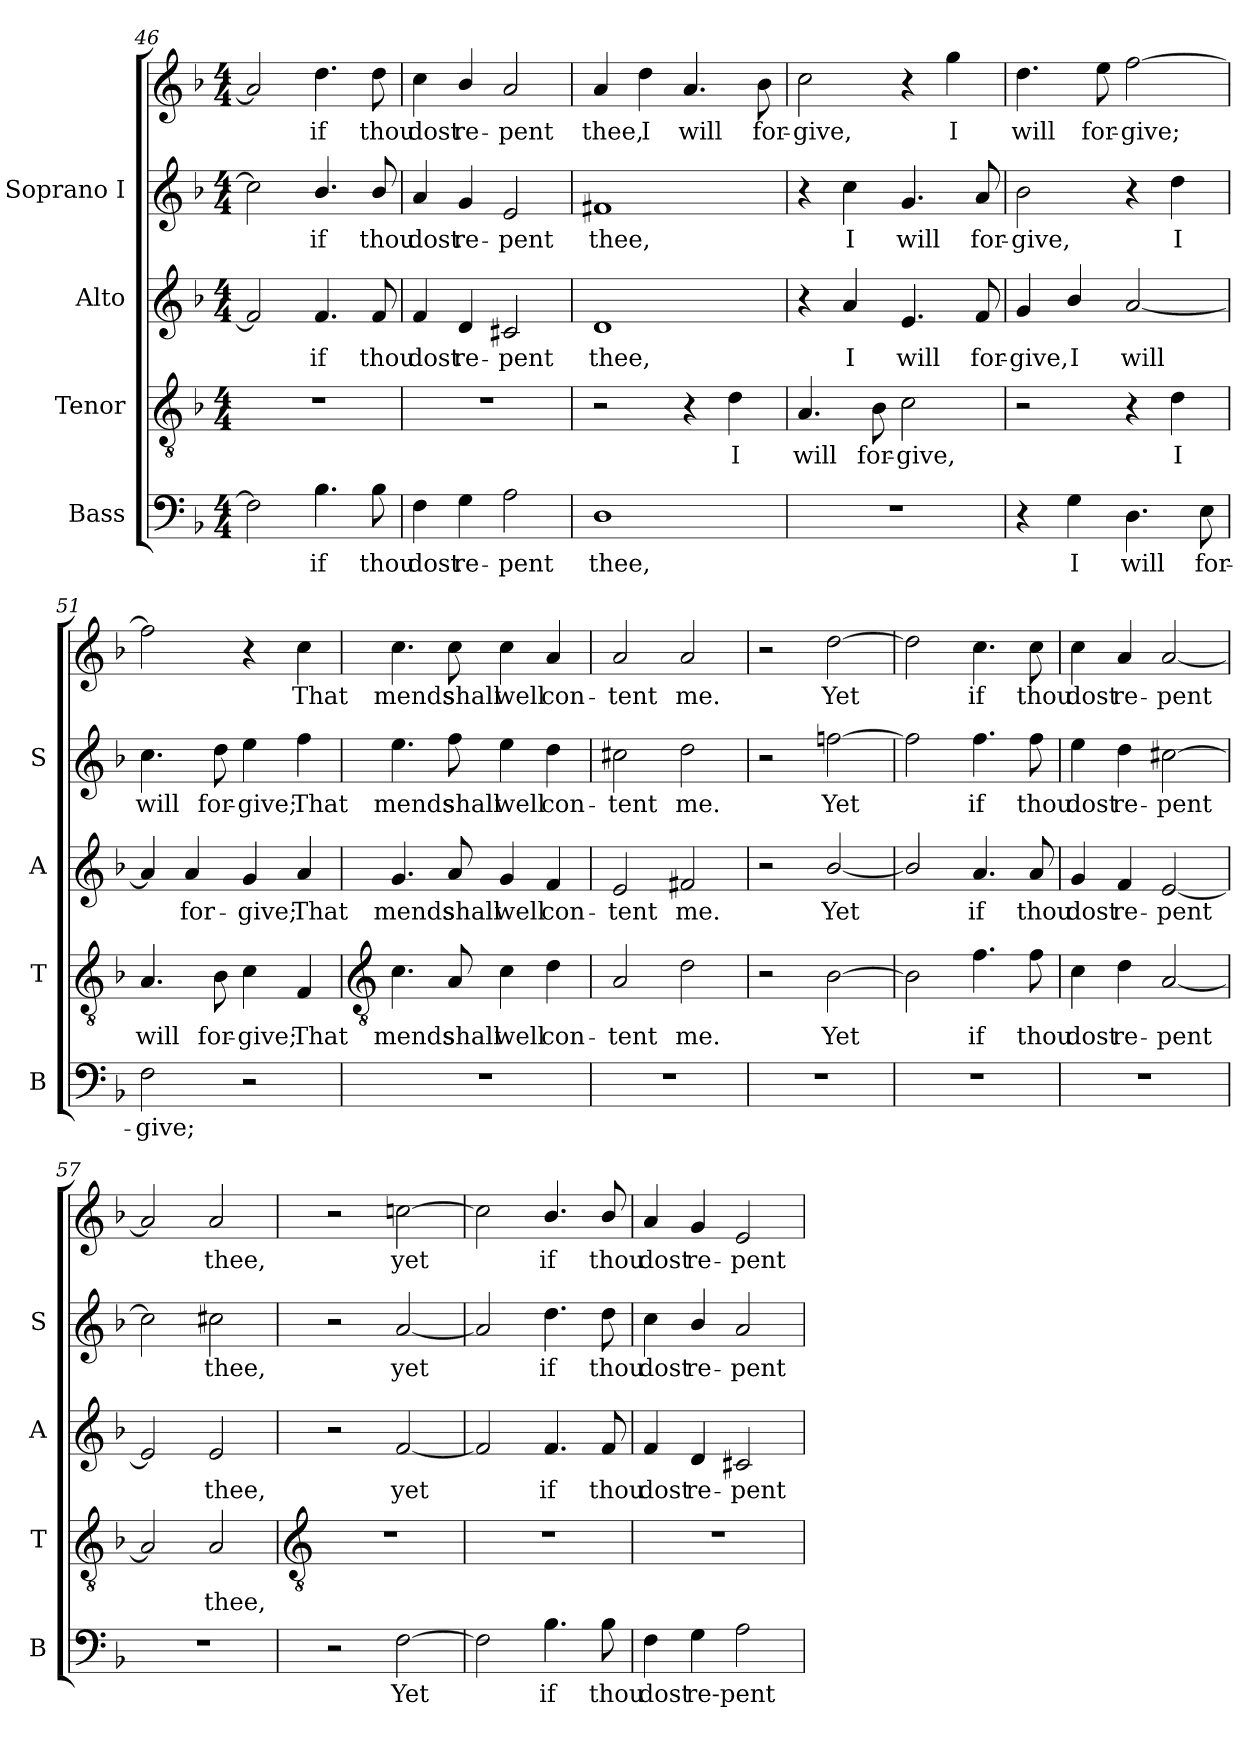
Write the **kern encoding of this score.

**kern	**text	**kern	**text	**kern	**text	**kern	**text	**kern	**text
*part4	*part4	*part3	*part3	*part2	*part2	*part1	*part1	*part1	*part1
*staff5	*staff5	*staff4	*staff4	*staff3	*staff3	*staff2	*staff2	*staff1	*staff1
*I"Bass	*	*I"Tenor	*	*I"Alto	*	*I"Soprano I	*	*	*
*I'B	*	*I'T	*	*I'A	*	*I'S	*	*	*
*clefF4	*	*clefGv2	*	*clefG2	*	*clefG2	*	*clefG2	*
*k[b-]	*	*k[b-]	*	*k[b-]	*	*k[b-]	*	*k[b-]	*
*F:	*	*F:	*	*F:	*	*F:	*	*F:	*
*M4/4	*	*M4/4	*	*M4/4	*	*M4/4	*	*M4/4	*
=46	=46	=46	=46	=46	=46	=46	=46	=46	=46
2F]	.	1r	.	2f]	.	2cc]	.	2a]	.
!	!LO:LY:b	!	!	!	!LO:LY:b	!	!LO:LY:b	!	!LO:LY:b
4.B-	if	.	.	4.f	if	4.b-/	if	4.dd	if
!	!LO:LY:b	!	!	!	!LO:LY:b	!	!LO:LY:b	!	!LO:LY:b
8B-	thou	.	.	8f	thou	8b-/	thou	8dd	thou
=47	=47	=47	=47	=47	=47	=47	=47	=47	=47
!	!LO:LY:b	!	!	!	!LO:LY:b	!	!LO:LY:b	!	!LO:LY:b
4F	dost	1r	.	4f	dost	4a	dost	4cc	dost
!	!LO:LY:b	!	!	!	!LO:LY:b	!	!LO:LY:b	!	!LO:LY:b
4G	re-	.	.	4d	re-	4g	re-	4b-/	re-
!	!LO:LY:b	!	!	!	!LO:LY:b	!	!LO:LY:b	!	!LO:LY:b
2A	-pent	.	.	2c#X	-pent	2e	-pent	2a	-pent
=48	=48	=48	=48	=48	=48	=48	=48	=48	=48
!	!LO:LY:b	!	!	!	!LO:LY:b	!	!LO:LY:b	!	!LO:LY:b
1D	thee,	2r	.	1d	thee,	1f#X	-thee,	4a	thee,
!	!	!	!	!	!	!	!	!	!LO:LY:b
.	.	.	.	.	.	.	.	4dd	I
!	!	!	!	!	!	!	!	!	!LO:LY:b
.	.	4r	.	.	.	.	.	4.a	will
!	!	!	!LO:LY:b	!	!	!	!	!	!
.	.	4d	I	.	.	.	.	.	.
!	!	!	!	!	!	!	!	!	!LO:LY:b
.	.	.	.	.	.	.	.	8b-	for-
=49	=49	=49	=49	=49	=49	=49	=49	=49	=49
!	!	!	!LO:LY:b	!	!	!	!	!	!LO:LY:b
1r	.	4.A	will	4r	.	4r	.	2cc	give,
!	!	!	!	!	!LO:LY:b	!	!LO:LY:b	!	!
.	.	.	.	4a	I	4cc	I	.	.
!	!	!	!LO:LY:b	!	!	!	!	!	!
.	.	8B-	for-	.	.	.	.	.	.
!	!	!	!LO:LY:b	!	!LO:LY:b	!	!LO:LY:b	!	!
.	.	2c	-give,	4.e	will	4.g	will	4r	.
!	!	!	!	!	!	!	!	!	!LO:LY:b
.	.	.	.	.	.	.	.	4gg	I
!	!	!	!	!	!LO:LY:b	!	!LO:LY:b	!	!
.	.	.	.	8f	for-	8a	for-	.	.
=50	=50	=50	=50	=50	=50	=50	=50	=50	=50
!	!	!	!	!	!LO:LY:b	!	!LO:LY:b	!	!LO:LY:b
4r	.	2r	.	4g	-give,	2b-	give,	4.dd	-will
!	!LO:LY:b	!	!	!	!LO:LY:b	!	!	!	!
4G	I	.	.	4b-/	I	.	.	.	.
!	!	!	!	!	!	!	!	!	!LO:LY:b
.	.	.	.	.	.	.	.	8ee	for-
!	!LO:LY:b	!	!	!	!LO:LY:b	!	!	!	!LO:LY:b
4.D	will	4r	.	[2a	will	4r	.	[2ff	-give;
!	!	!	!LO:LY:b	!	!	!	!LO:LY:b	!	!
.	.	4d	I	.	.	4dd	I	.	.
!	!LO:LY:b	!	!	!	!	!	!	!	!
8E	for-	.	.	.	.	.	.	.	.
=51	=51	=51	=51	=51	=51	=51	=51	=51	=51
!	!LO:LY:b	!	!LO:LY:b	!	!	!	!LO:LY:b	!	!
2F	-give;	4.A	will	4a]	.	4.cc	will	2ff]	.
!	!	!	!	!	!LO:LY:b	!	!	!	!
.	.	.	.	4a	for-	.	.	.	.
!	!	!	!LO:LY:b	!	!	!	!LO:LY:b	!	!
.	.	8B-	for-	.	.	8dd	for-	.	.
!	!	!	!LO:LY:b	!	!LO:LY:b	!	!LO:LY:b	!	!
2r	.	4c	-give;	4g	-give;	4ee	-give;	4r	.
!	!	!	!LO:LY:b	!	!LO:LY:b	!	!LO:LY:b	!	!LO:LY:b
.	.	4F	That	4a	That	4ff	That	4cc	That
!!LO:LB:g=z
=52	=52	=52	=52	=52	=52	=52	=52	=52	=52
*	*	*clefGv2	*	*	*	*	*	*	*
!	!	!	!LO:LY:b	!	!LO:LY:b	!	!LO:LY:b	!	!LO:LY:b
1r	.	4.c	mends	4.g	mends	4.ee	-mends	4.cc	mends
!	!	!	!LO:LY:b	!	!LO:LY:b	!	!LO:LY:b	!	!LO:LY:b
.	.	8A	shall	8a	shall	8ff	shall	8cc	shall
!	!	!	!LO:LY:b	!	!LO:LY:b	!	!LO:LY:b	!	!LO:LY:b
.	.	4c	well	4g	well	4ee	well	4cc	well
!	!	!	!LO:LY:b	!	!LO:LY:b	!	!LO:LY:b	!	!LO:LY:b
.	.	4d	con-	4f	con-	4dd	con-	4a	con-
=53	=53	=53	=53	=53	=53	=53	=53	=53	=53
!	!	!	!LO:LY:b	!	!LO:LY:b	!	!LO:LY:b	!	!LO:LY:b
1r	.	2A	-tent	2e	-tent	2cc#X	tent	2a	-tent
!	!	!	!LO:LY:b	!	!LO:LY:b	!	!LO:LY:b	!	!LO:LY:b
.	.	2d	me.	2f#X	me.	2dd	me.	2a	me.
=54	=54	=54	=54	=54	=54	=54	=54	=54	=54
1r	.	2r	.	2r	.	2r	.	2r	.
!	!	!	!LO:LY:b	!	!LO:LY:b	!	!LO:LY:b	!	!LO:LY:b
.	.	[2B-	Yet	[2b-/	Yet	[2ffn	Yet	[2dd	Yet
=55	=55	=55	=55	=55	=55	=55	=55	=55	=55
1r	.	2B-]	.	2b-/]	.	2ff]	.	2dd]	.
!	!	!	!LO:LY:b	!	!LO:LY:b	!	!LO:LY:b	!	!LO:LY:b
.	.	4.f	if	4.a	if	4.ff	if	4.cc	if
!	!	!	!LO:LY:b	!	!LO:LY:b	!	!LO:LY:b	!	!LO:LY:b
.	.	8f	thou	8a	thou	8ff	thou	8cc	thou
=56	=56	=56	=56	=56	=56	=56	=56	=56	=56
!	!	!	!LO:LY:b	!	!LO:LY:b	!	!LO:LY:b	!	!LO:LY:b
1r	.	4c	dost	4g	dost	4ee	dost	4cc	dost
!	!	!	!LO:LY:b	!	!LO:LY:b	!	!LO:LY:b	!	!LO:LY:b
.	.	4d	re-	4f	re-	4dd	re-	4a	re-
!	!	!	!LO:LY:b	!	!LO:LY:b	!	!LO:LY:b	!	!LO:LY:b
.	.	[2A	-pent	[2e	-pent	[2cc#X	-pent	[2a	-pent
=57	=57	=57	=57	=57	=57	=57	=57	=57	=57
1r	.	2A]	.	2e]	.	2cc#]	.	2a]	.
!	!	!	!LO:LY:b	!	!LO:LY:b	!	!LO:LY:b	!	!LO:LY:b
.	.	2A	thee,	2e	thee,	2cc#	thee,	2a	thee,
!!LO:LB:g=z
=58	=58	=58	=58	=58	=58	=58	=58	=58	=58
*	*	*clefGv2	*	*	*	*	*	*	*
2r	.	1r	.	2r	.	2r	.	2r	.
!	!LO:LY:b	!	!	!	!LO:LY:b	!	!LO:LY:b	!	!LO:LY:b
[2F	Yet	.	.	[2f	yet	[2a	yet	[2ccn	yet
=59	=59	=59	=59	=59	=59	=59	=59	=59	=59
2F]	.	1r	.	2f]	.	2a]	.	2cc]	.
!	!LO:LY:b	!	!	!	!LO:LY:b	!	!LO:LY:b	!	!LO:LY:b
4.B-	if	.	.	4.f	if	4.dd	if	4.b-/	if
!	!LO:LY:b	!	!	!	!LO:LY:b	!	!LO:LY:b	!	!LO:LY:b
8B-	thou	.	.	8f	thou	8dd	thou	8b-/	thou
=60	=60	=60	=60	=60	=60	=60	=60	=60	=60
!	!LO:LY:b	!	!	!	!LO:LY:b	!	!LO:LY:b	!	!LO:LY:b
4F	dost	1r	.	4f	dost	4cc	dost	4a	dost
!	!LO:LY:b	!	!	!	!LO:LY:b	!	!LO:LY:b	!	!LO:LY:b
4G	re-pent	.	.	4d	re-	4b-/	re-	4g	re-
!	!	!	!	!	!LO:LY:b	!	!LO:LY:b	!	!LO:LY:b
2A	.	.	.	2c#X	-pent	2a	-pent	2e	-pent
=	=	=	=	=	=	=	=	=	=
*-	*-	*-	*-	*-	*-	*-	*-	*-	*-
